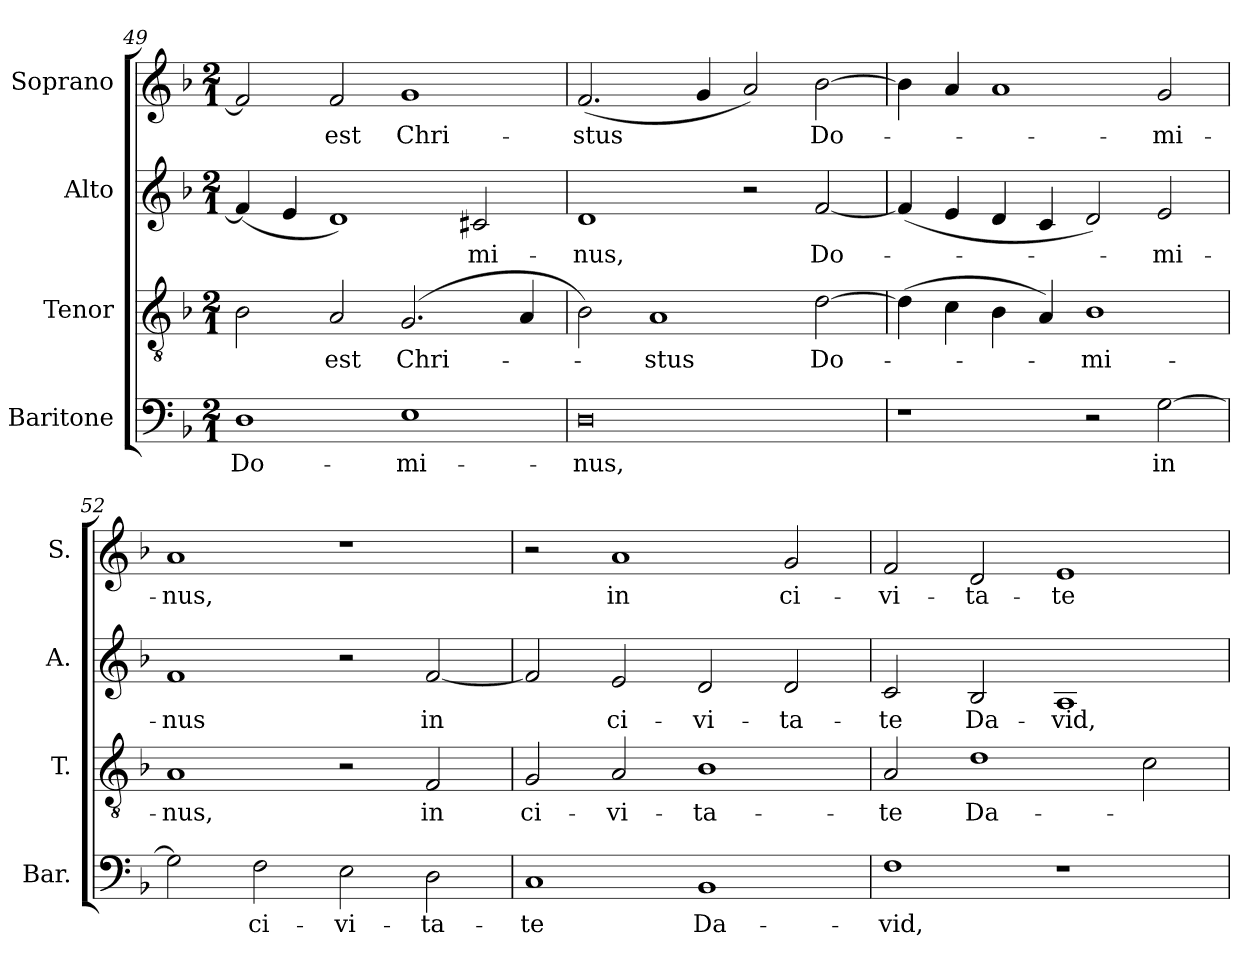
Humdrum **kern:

**kern	**text	**kern	**text	**kern	**text	**kern	**text
*part4	*part4	*part3	*part3	*part2	*part2	*part1	*part1
*staff4	*staff4	*staff3	*staff3	*staff2	*staff2	*staff1	*staff1
*I"Baritone	*	*I"Tenor	*	*I"Alto	*	*I"Soprano	*
*I'Bar.	*	*I'T.	*	*I'A.	*	*I'S.	*
*clefF4	*	*clefGv2	*	*clefG2	*	*clefG2	*
*	*	*ITrd7c12	*	*	*	*	*
*k[b-]	*	*k[b-]	*	*k[b-]	*	*k[b-]	*
*F:	*	*F:	*	*F:	*	*F:	*
*M2/1	*	*M2/1	*	*M2/1	*	*M2/1	*
=49	=49	=49	=49	=49	=49	=49	=49
!	!LO:LY:b:color=#000000	!	!	!	!	!	!
1Di	Do-	2BB-i\	.	(4fi/]	.	2fi/]	.
.	.	.	.	4ei/	.	.	.
!	!	!	!LO:LY:b:color=#000000	!	!	!	!
!	!	!	!	!	!	!	!LO:LY:b:color=#000000
.	.	2AAi/	est	1di)	.	2fi/	est
!	!LO:LY:b:color=#000000	!	!	!	!	!	!
!	!	!	!LO:LY:b:color=#000000	!	!	!	!
!	!	!	!	!	!	!	!LO:LY:b:color=#000000
1Ei	-mi-	(2.GGi/	Chri-	.	.	1gi	Chri-
!	!	!	!	!	!LO:LY:b:color=#000000	!	!
.	.	.	.	2c#Xi/	-mi-	.	.
.	.	4AAi/	.	.	.	.	.
=50	=50	=50	=50	=50	=50	=50	=50
!	!LO:LY:b:color=#000000	!	!	!	!	!	!
!	!	!	!	!	!LO:LY:b:color=#000000	!	!
!	!	!	!	!	!	!	!LO:LY:b:color=#000000
0Di	-nus,	2BB-i\)	.	1di	-nus,	(2.fi/	-stus
!	!	!	!LO:LY:b:color=#000000	!	!	!	!
.	.	1AAi	-stus	.	.	.	.
.	.	.	.	.	.	4gi/	.
.	.	.	.	2r	.	2ai/)	.
!	!	!	!LO:LY:b:color=#000000	!	!	!	!
!	!	!	!	!	!LO:LY:b:color=#000000	!	!
!	!	!	!	!	!	!	!LO:LY:b:color=#000000
.	.	[2Di\	Do-	[2fi/	Do-	[2b-i\	Do-
=51	=51	=51	=51	=51	=51	=51	=51
1r	.	(4Di\]	.	(4fi/]	.	4b-i\]	.
.	.	4Ci\	.	4ei/	.	4ai/	.
.	.	4BB-i\	.	4di/	.	1ai	.
.	.	4AAi/)	.	4ci/	.	.	.
!	!	!	!LO:LY:b:color=#000000	!	!	!	!
2r	.	1BB-i	-mi-	2di/)	.	.	.
!	!LO:LY:b:color=#000000	!	!	!	!	!	!
!	!	!	!	!	!LO:LY:b:color=#000000	!	!
!	!	!	!	!	!	!	!LO:LY:b:color=#000000
[2Gi\	in	.	.	2ei/	-mi-	2gi/	-mi-
=52	=52	=52	=52	=52	=52	=52	=52
!	!	!	!LO:LY:b:color=#000000	!	!	!	!
!	!	!	!	!	!LO:LY:b:color=#000000	!	!
!	!	!	!	!	!	!	!LO:LY:b:color=#000000
2Gi\]	.	1AAi	-nus,	1fi	-nus	1ai	-nus,
!	!LO:LY:b:color=#000000	!	!	!	!	!	!
2Fi\	ci-	.	.	.	.	.	.
!	!LO:LY:b:color=#000000	!	!	!	!	!	!
2Ei\	-vi-	2r	.	2r	.	1r	.
!	!LO:LY:b:color=#000000	!	!	!	!	!	!
!	!	!	!LO:LY:b:color=#000000	!	!	!	!
!	!	!	!	!	!LO:LY:b:color=#000000	!	!
2Di\	-ta-	2FFi/	in	[2fi/	in	.	.
!!LO:LB:g=z
=53	=53	=53	=53	=53	=53	=53	=53
!	!LO:LY:b:color=#000000	!	!	!	!	!	!
!	!	!	!LO:LY:b:color=#000000	!	!	!	!
1Ci	-te	2GGi/	ci-	2fi/]	.	2r	.
!	!	!	!LO:LY:b:color=#000000	!	!	!	!
!	!	!	!	!	!LO:LY:b:color=#000000	!	!
!	!	!	!	!	!	!	!LO:LY:b:color=#000000
.	.	2AAi/	-vi-	2ei/	ci-	1ai	in
!	!LO:LY:b:color=#000000	!	!	!	!	!	!
!	!	!	!LO:LY:b:color=#000000	!	!	!	!
!	!	!	!	!	!LO:LY:b:color=#000000	!	!
1BB-i	Da-	1BB-i	-ta-	2di/	-vi-	.	.
!	!	!	!	!	!LO:LY:b:color=#000000	!	!
!	!	!	!	!	!	!	!LO:LY:b:color=#000000
.	.	.	.	2di/	-ta-	2gi/	ci-
=54	=54	=54	=54	=54	=54	=54	=54
!	!LO:LY:b:color=#000000	!	!	!	!	!	!
!	!	!	!LO:LY:b:color=#000000	!	!	!	!
!	!	!	!	!	!LO:LY:b:color=#000000	!	!
!	!	!	!	!	!	!	!LO:LY:b:color=#000000
1Fi	-vid,	2AAi/	-te	2ci/	-te	2fi/	-vi-
!	!	!	!LO:LY:b:color=#000000	!	!	!	!
!	!	!	!	!	!LO:LY:b:color=#000000	!	!
!	!	!	!	!	!	!	!LO:LY:b:color=#000000
.	.	1Di	Da-	2B-i/	Da-	2di/	-ta-
!	!	!	!	!	!LO:LY:b:color=#000000	!	!
!	!	!	!	!	!	!	!LO:LY:b:color=#000000
1r	.	.	.	1Ai	-vid,	1ei	-te
.	.	2Ci\	.	.	.	.	.
=	=	=	=	=	=	=	=
*-	*-	*-	*-	*-	*-	*-	*-
